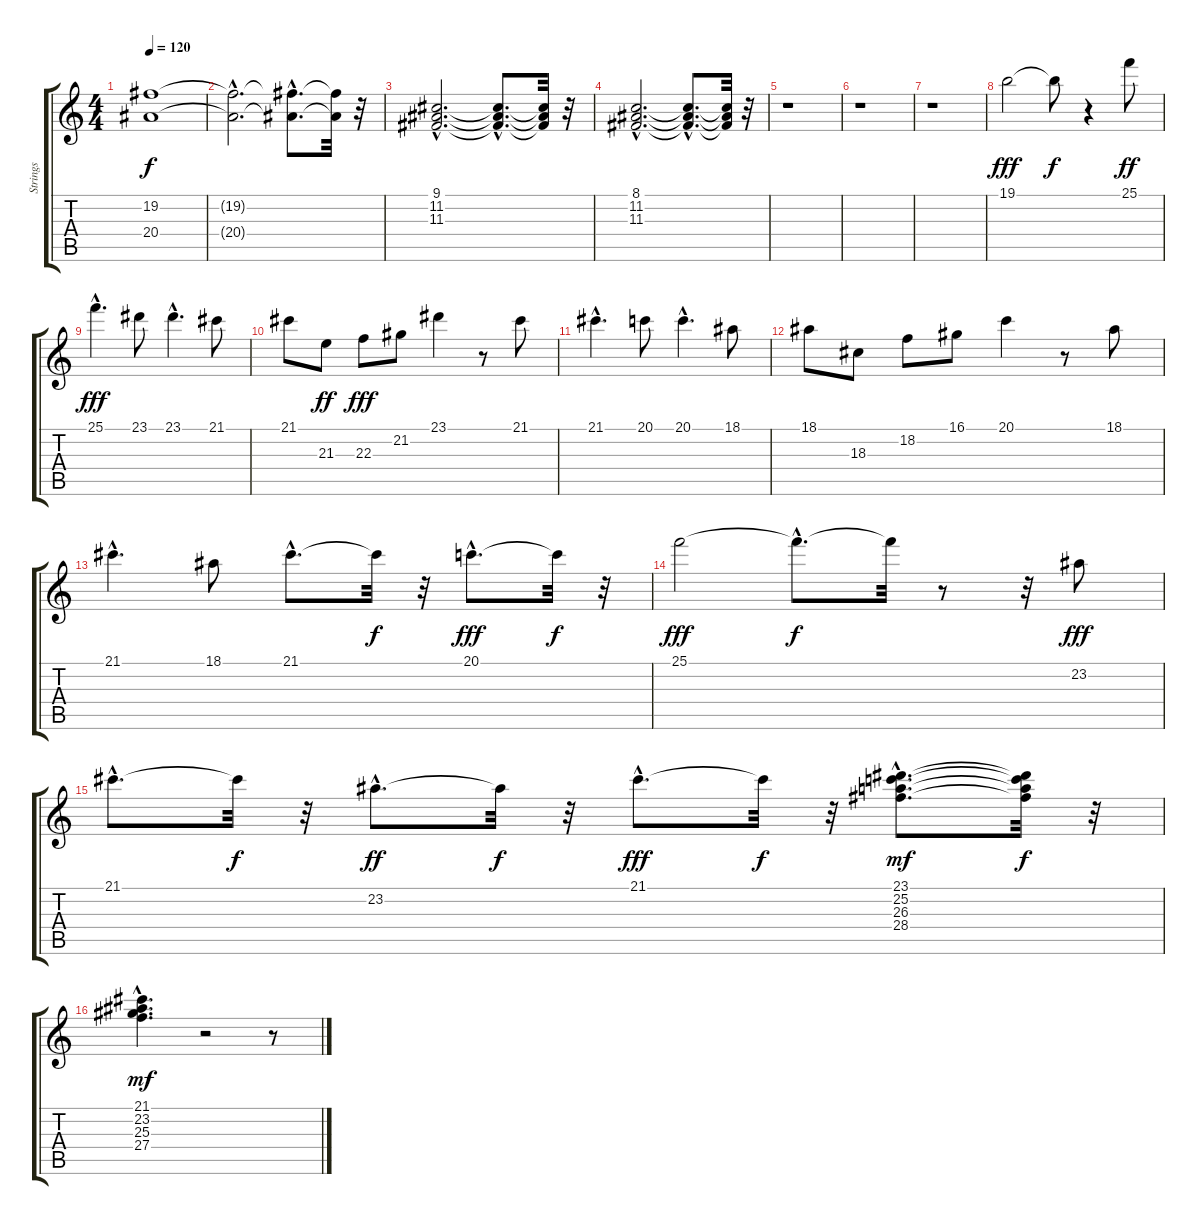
\track ("Strings" "Strings") {instrument stringensemble1}
\staff {score tabs}
\tuning (E4 B3 G3 D3 A2 E2) {hide}
\ts (4 4)
\tempo 120
\clef g2
\ks c
(19.2{t} 20.4{t}).1{dy f} |
(19.2{hac t} 20.4{hac t}).2{d} (19.2{hac t} 20.4{hac t}).8{d} (19.2{t} 20.4{t}).32 r.32 |
(9.1{hac} 11.2{hac} 11.3{hac}).2{d} (9.1{hac t} 11.2{hac t} 11.3{hac t}).8{d} (9.1{t} 11.2{t} 11.3{t}).32 r.32 |
(8.1{hac} 11.2{hac} 11.3{hac}).2{d} (8.1{hac t} 11.2{hac t} 11.3{hac t}).8{d} (8.1{t} 11.2{t} 11.3{t}).32 r.32 |
r.1 |
r.1 |
r.1 |
19.1.2{dy fff} 19.1{t}.8{dy f} r.4 25.1.8{dy ff} |
25.1{hac}.4{d dy fff} 23.1.8 23.1{hac}.4{d} 21.1.8 |
21.1.8 21.3.8{dy ff} 22.3.8{dy fff} 21.2.8 23.1.4 r.8 21.1.8 |
21.1{hac}.4{d} 20.1.8 20.1{hac}.4{d} 18.1.8 |
18.1.8 18.3.8 18.2.8 16.1.8 20.1.4 r.8 18.1.8 |
21.1{hac}.4{d} 18.1.8 21.1{hac}.8{d} 21.1{t}.32{dy f} r.32 20.1{hac}.8{d dy fff} 20.1{t}.32{dy f} r.32 |
25.1.2{dy fff} 25.1{hac t}.8{d dy f} 25.1{t}.32 r.8 r.32 23.2.8{dy fff} |
21.1{hac}.8{d} 21.1{t}.32{dy f} r.32 23.2{hac}.8{d dy ff} 23.2{t}.32{dy f} r.32 21.1{hac}.8{d dy fff} 21.1{t}.32{dy f} r.32 (23.1{hac} 25.2{hac} 26.3{hac} 28.4{hac}).8{d dy mf} (23.1{t} 25.2{t} 26.3{t} 28.4{t}).32{dy f} r.32 |
(21.1{hac} 23.2{hac} 25.3{hac} 27.4{hac}).4{d dy mf} r.2 r.8
